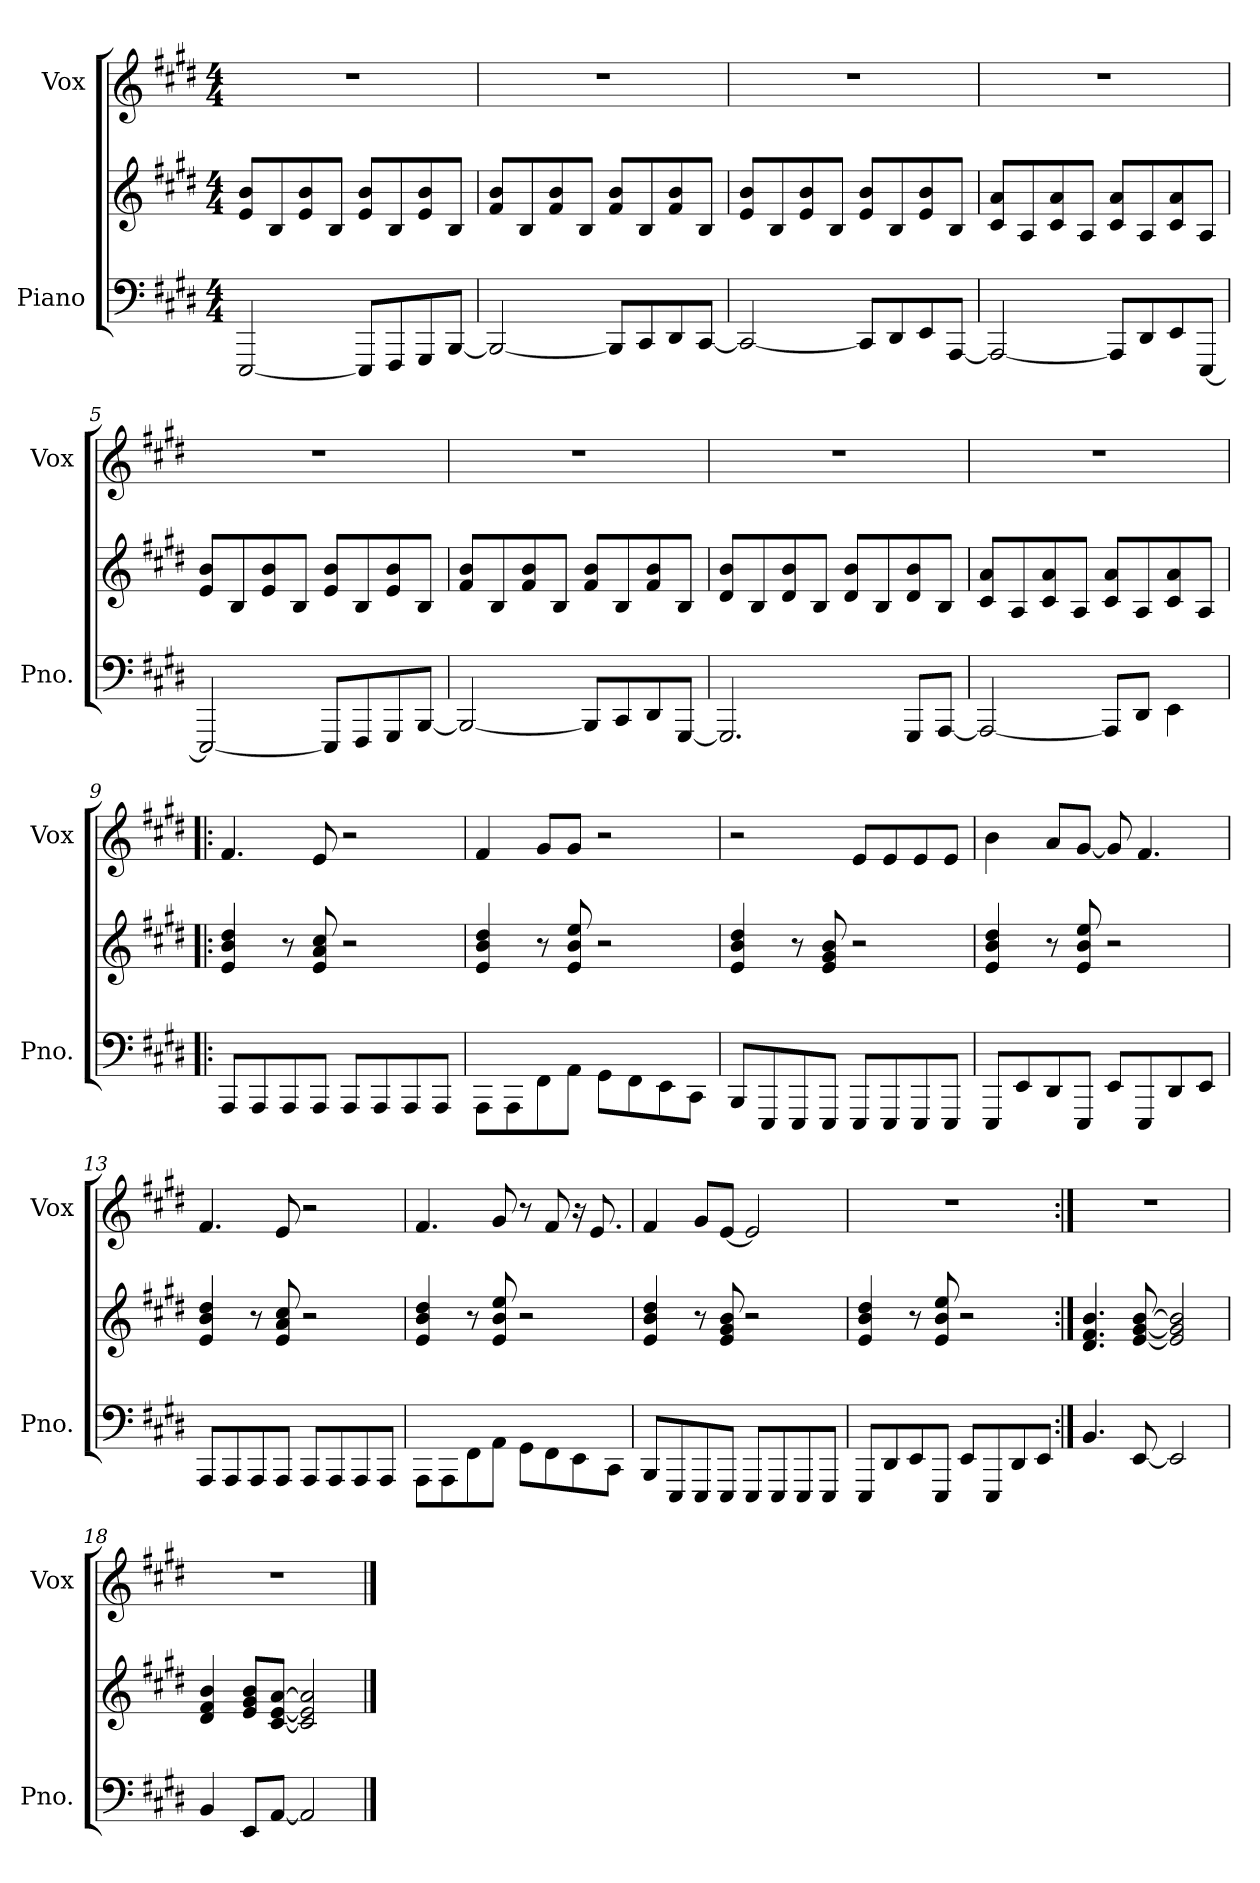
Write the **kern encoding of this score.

**kern	**kern	**kern
*part2	*part2	*part1
*staff3	*staff2	*staff1
*I"Piano	*	*I"Vox
*I'Pno.	*	*I'Vox
*clefF4	*clefG2	*clefG2
*k[f#c#g#d#]	*k[f#c#g#d#]	*k[f#c#g#d#]
*M4/4	*M4/4	*M4/4
*MM120	*MM120	*MM120
=1	=1	=1
[2EEE/	8e/ 8b/L	1r
.	8B/	.
.	8e/ 8b/	.
.	8B/J	.
8EEE/L]	8e/ 8b/L	.
8FFF#/	8B/	.
8GGG#/	8e/ 8b/	.
[8BBB/J	8B/J	.
=2	=2	=2
2BBB/_	8f#/ 8b/L	1r
.	8B/	.
.	8f#/ 8b/	.
.	8B/J	.
8BBB/L]	8f#/ 8b/L	.
8CC#/	8B/	.
8DD#/	8f#/ 8b/	.
[8CC#/J	8B/J	.
=3	=3	=3
2CC#/_	8e/ 8b/L	1r
.	8B/	.
.	8e/ 8b/	.
.	8B/J	.
8CC#/L]	8e/ 8b/L	.
8DD#/	8B/	.
8EE/	8e/ 8b/	.
[8AAA/J	8B/J	.
=4	=4	=4
2AAA/_	8c#/ 8a/L	1r
.	8A/	.
.	8c#/ 8a/	.
.	8A/J	.
8AAA/L]	8c#/ 8a/L	.
8DD#/	8A/	.
8EE/	8c#/ 8a/	.
[8EEE/J	8A/J	.
!!LO:LB:g=z
=5	=5	=5
2EEE/_	8e/ 8b/L	1r
.	8B/	.
.	8e/ 8b/	.
.	8B/J	.
8EEE/L]	8e/ 8b/L	.
8FFF#/	8B/	.
8GGG#/	8e/ 8b/	.
[8BBB/J	8B/J	.
=6	=6	=6
2BBB/_	8f#/ 8b/L	1r
.	8B/	.
.	8f#/ 8b/	.
.	8B/J	.
8BBB/L]	8f#/ 8b/L	.
8CC#/	8B/	.
8DD#/	8f#/ 8b/	.
[8GGG#/J	8B/J	.
=7	=7	=7
2.GGG#/]	8d#/ 8b/L	1r
.	8B/	.
.	8d#/ 8b/	.
.	8B/J	.
.	8d#/ 8b/L	.
.	8B/	.
8GGG#/L	8d#/ 8b/	.
[8AAA/J	8B/J	.
=8	=8	=8
2AAA/_	8c#/ 8a/L	1r
.	8A/	.
.	8c#/ 8a/	.
.	8A/J	.
8AAA/L]	8c#/ 8a/L	.
8DD#/J	8A/	.
4EE\	8c#/ 8a/	.
.	8A/J	.
=9!|:	=9!|:	=9!|:
8AAA/L	4e/ 4b/ 4dd#/	4.f#/
8AAA/	.	.
8AAA/	8r	.
8AAA/J	8e/ 8a/ 8cc#/	8e/
8AAA/L	2r	2r
8AAA/	.	.
8AAA/	.	.
8AAA/J	.	.
!!LO:LB:g=z
=10	=10	=10
8AAA\L	4e/ 4b/ 4dd#/	4f#/
8AAA\	.	.
8FF#\	8r	8g#/L
8AA\J	8e/ 8b/ 8ee/	8g#/J
8GG#\L	2r	2r
8FF#\	.	.
8EE\	.	.
8CC#\J	.	.
=11	=11	=11
8BBB/L	4e/ 4b/ 4dd#/	2r
8EEE/	.	.
8EEE/	8r	.
8EEE/J	8e/ 8g#/ 8b/	.
8EEE/L	2r	8e/L
8EEE/	.	8e/
8EEE/	.	8e/
8EEE/J	.	8e/J
=12	=12	=12
8EEE/L	4e/ 4b/ 4dd#/	4b\
8EE/	.	.
8DD#/	8r	8a/L
8EEE/J	8e/ 8b/ 8ee/	[8g#/J
8EE/L	2r	8g#/]
8EEE/	.	4.f#/
8DD#/	.	.
8EE/J	.	.
=13	=13	=13
8AAA/L	4e/ 4b/ 4dd#/	4.f#/
8AAA/	.	.
8AAA/	8r	.
8AAA/J	8e/ 8a/ 8cc#/	8e/
8AAA/L	2r	2r
8AAA/	.	.
8AAA/	.	.
8AAA/J	.	.
=14	=14	=14
8AAA\L	4e/ 4b/ 4dd#/	4.f#/
8AAA\	.	.
8FF#\	8r	.
8AA\J	8e/ 8b/ 8ee/	8g#/
8GG#\L	2r	8r
8FF#\	.	8f#/
8EE\	.	16r
.	.	8.e/
8CC#\J	.	.
!!LO:LB:g=z
=15	=15	=15
8BBB/L	4e/ 4b/ 4dd#/	4f#/
8EEE/	.	.
8EEE/	8r	8g#/L
8EEE/J	8e/ 8g#/ 8b/	[8e/J
8EEE/L	2r	2e/]
8EEE/	.	.
8EEE/	.	.
8EEE/J	.	.
=16	=16	=16
8EEE/L	4e/ 4b/ 4dd#/	1r
8DD#/	.	.
8EE/	8r	.
8EEE/J	8e/ 8b/ 8ee/	.
8EE/L	2r	.
8EEE/	.	.
8DD#/	.	.
8EE/J	.	.
=17:|!	=17:|!	=17:|!
4.BB/	4.d#/ 4.f#/ 4.b/	1r
[8EE/	[8e/ [8g#/ [8b/	.
2EE/]	2e/] 2g#/] 2b/]	.
=18	=18	=18
4BB/	4d#/ 4f#/ 4b/	1r
8EE/L	8e/ 8g#/ 8b/L	.
[8AA/J	[8c#/ [8e/ [8a/J	.
2AA/]	2c#/] 2e/] 2a/]	.
==	==	==
*-	*-	*-
